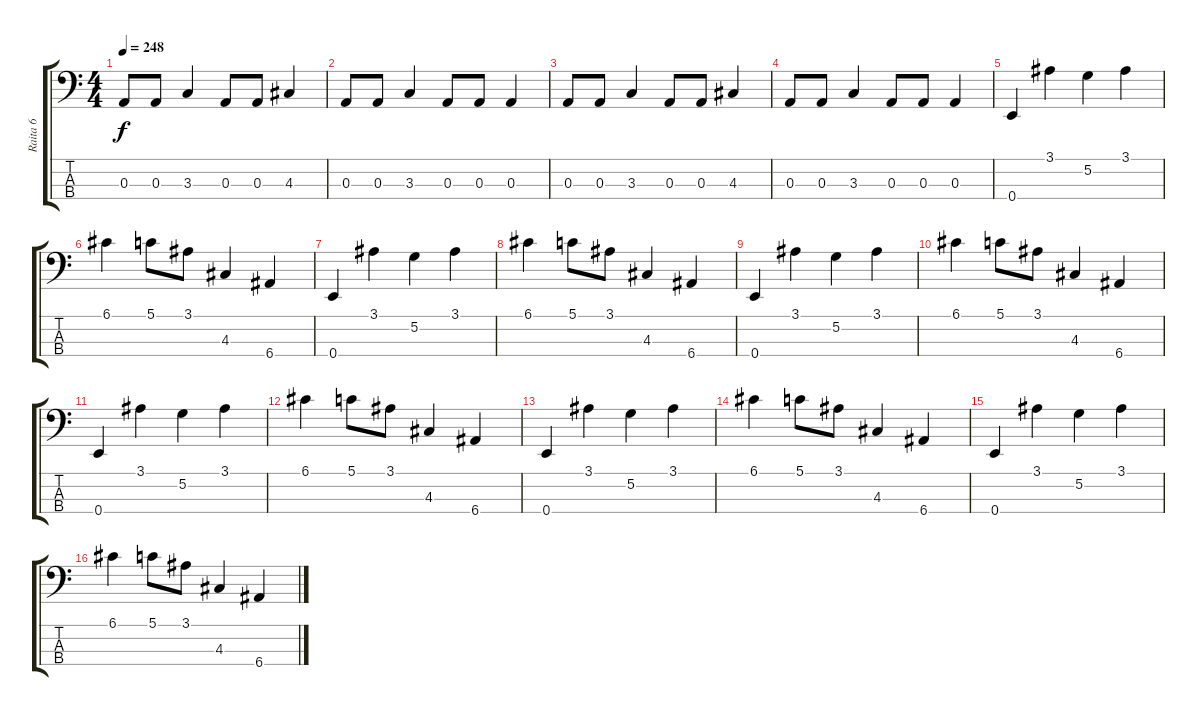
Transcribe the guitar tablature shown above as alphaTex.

\track ("Raita 6" "Raita 6") {instrument distortionguitar}
\staff {score tabs}
\tuning (G2 D2 A1 E1) {hide}
\ts (4 4)
\tempo 248
\clef f4
\ks c
0.3.8{dy f} 0.3.8 3.3.4 0.3.8 0.3.8 4.3.4 |
0.3.8 0.3.8 3.3.4 0.3.8 0.3.8 0.3.4 |
0.3.8 0.3.8 3.3.4 0.3.8 0.3.8 4.3.4 |
0.3.8 0.3.8 3.3.4 0.3.8 0.3.8 0.3.4 |
0.4.4 3.1.4 5.2.4 3.1.4 |
6.1.4 5.1.8 3.1.8 4.3.4 6.4.4 |
0.4.4 3.1.4 5.2.4 3.1.4 |
6.1.4 5.1.8 3.1.8 4.3.4 6.4.4 |
0.4.4 3.1.4 5.2.4 3.1.4 |
6.1.4 5.1.8 3.1.8 4.3.4 6.4.4 |
0.4.4 3.1.4 5.2.4 3.1.4 |
6.1.4 5.1.8 3.1.8 4.3.4 6.4.4 |
0.4.4 3.1.4 5.2.4 3.1.4 |
6.1.4 5.1.8 3.1.8 4.3.4 6.4.4 |
0.4.4 3.1.4 5.2.4 3.1.4 |
6.1.4 5.1.8 3.1.8 4.3.4 6.4.4
